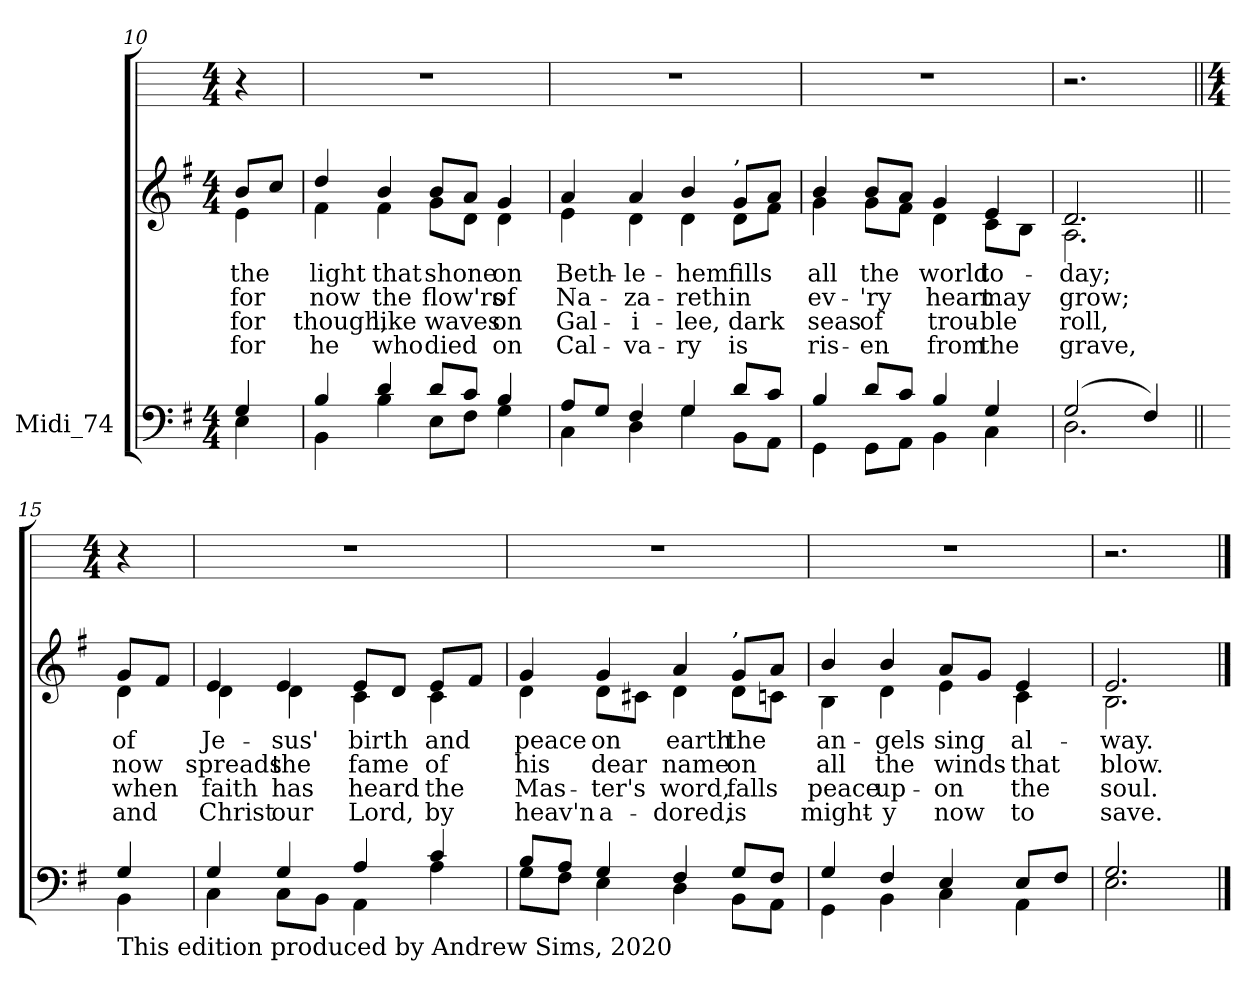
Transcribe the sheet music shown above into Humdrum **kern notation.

**kern	**kern	**text	**text	**text	**text	**kern
*part3	*part2	*part2	*part2	*part2	*part2	*part1
*staff3	*staff2	*staff2	*staff2	*staff2	*staff2	*staff1
*I"Midi_74	*	*	*	*	*	*
!!LO:LB:g=z
*clefF4	*clefG2	*	*	*	*	*
*k[f#]	*k[f#]	*	*	*	*	*
*G:	*G:	*	*	*	*	*
*M4/4	*M4/4	*	*	*	*	*M4/4
=10	=10	=10	=10	=10	=10	=10
*^	*	*	*	*	*	*
!	!	!	!LO:LY:b	!LO:LY:b	!LO:LY:b	!LO:LY:b	!
*	*	*^	*	*	*	*	*
4G/	4E\	8b/L	4e\	the	for	for	for	4r
.	.	8cc/J	.	.	.	.	.	.
=11	=11	=11	=11	=11	=11	=11	=11	=11
!	!	!	!	!LO:LY:b	!LO:LY:b	!LO:LY:b	!LO:LY:b	!
4B/	4BB\	4dd/	4f#\	light	now	though,	he	1r
!	!	!	!	!LO:LY:b	!LO:LY:b	!LO:LY:b	!LO:LY:b	!
4d	4B\	4b/	4f#\	that	the	like	who	.
!	!	!	!	!LO:LY:b	!LO:LY:b	!LO:LY:b	!LO:LY:b	!
8dL	8E\L	8b/L	8g\L	shone	flow'rs	waves	died	.
8cJ	8F#\J	8a/J	8d\J	.	.	.	.	.
!	!	!	!	!LO:LY:b	!LO:LY:b	!LO:LY:b	!LO:LY:b	!
4B/	4G\	4g/	4d\	on	of	on	on	.
=12	=12	=12	=12	=12	=12	=12	=12	=12
!	!	!	!	!LO:LY:b	!LO:LY:b	!LO:LY:b	!LO:LY:b	!
8A/L	4C\	4a/	4e\	Beth-	-Na-	-Gal-	-Cal-	1r
8G/J	.	.	.	.	.	.	.	.
!	!	!	!	!LO:LY:b	!LO:LY:b	!LO:LY:b	!LO:LY:b	!
4F#/	4D\	4a/	4d\	-le-	-za-	-i-	-va-	.
!	!	!	!	!LO:LY:b	!LO:LY:b	!LO:LY:b	!LO:LY:b	!
4G/	4G\	4b/	4d\	-hem	reth	lee,	ry	.
!	!	!LO:TX:a:t=,	!	!	!	!	!	!
!	!	!	!	!LO:LY:b	!LO:LY:b	!LO:LY:b	!LO:LY:b	!
8dL	8BB\L	8g/L	8d\L	fills	in	dark	is	.
8cJ	8AA\J	8a/J	8f#\J	.	.	.	.	.
=13	=13	=13	=13	=13	=13	=13	=13	=13
!	!	!	!	!LO:LY:b	!LO:LY:b	!LO:LY:b	!LO:LY:b	!
4B/	4GG\	4b/	4g\	all	ev-	-seas	ris-	1r
!	!	!	!	!LO:LY:b	!LO:LY:b	!LO:LY:b	!LO:LY:b	!
8dL	8GG\L	8b/L	8g\L	-the	'ry	of	en	.
8cJ	8AA\J	8a/J	8f#\J	.	.	.	.	.
!	!	!	!	!LO:LY:b	!LO:LY:b	!LO:LY:b	!LO:LY:b	!
4B/	4BB\	4g/	4d\	world	heart	trou-	-from	.
!	!	!	!	!LO:LY:b	!LO:LY:b	!LO:LY:b	!LO:LY:b	!
4G/	4C\	4e/	8c\L	to-	-may	ble	the	.
.	.	.	8B\J	.	.	.	.	.
=14	=14	=14	=14	=14	=14	=14	=14	=14
!	!	!	!	!LO:LY:b	!LO:LY:b	!LO:LY:b	!LO:LY:b	!
(>2G/	2.D\	2.d/	2.A	day;	grow;	roll,	grave,	2.r
4F#/)	.	.	.	.	.	.	.	.
!!LO:LB:g=z
=15||	=15||	=15||	=15||	=15||	=15||	=15||	=15||	=15||
*	*	*	*	*	*	*	*	*M4/4
!LO:TX:b:t=This edition produced by Andrew Sims, 2020	!	!	!	!	!	!	!	!
!	!	!	!	!LO:LY:b	!LO:LY:b	!LO:LY:b	!LO:LY:b	!
4G/	4BB\	8g/L	4d\	of	now	when	and	4r
.	.	8f#/J	.	.	.	.	.	.
=16	=16	=16	=16	=16	=16	=16	=16	=16
!	!	!	!	!LO:LY:b	!LO:LY:b	!LO:LY:b	!LO:LY:b	!
4G/	4C\	4e/	4d\	Je-	-spreads	faith	Christ	1r
!	!	!	!	!LO:LY:b	!LO:LY:b	!LO:LY:b	!LO:LY:b	!
4G/	8C\L	4e/	4d\	sus'	the	has	our	.
.	8BB\J	.	.	.	.	.	.	.
!	!	!	!	!LO:LY:b	!LO:LY:b	!LO:LY:b	!LO:LY:b	!
4A/	4AA\	8e/L	4c\	birth	fame	heard	Lord,	.
.	.	8d/J	.	.	.	.	.	.
!	!	!	!	!LO:LY:b	!LO:LY:b	!LO:LY:b	!LO:LY:b	!
4c	4A\	8e/L	4c\	and	of	the	by	.
.	.	8f#/J	.	.	.	.	.	.
=17	=17	=17	=17	=17	=17	=17	=17	=17
!	!	!	!	!LO:LY:b	!LO:LY:b	!LO:LY:b	!LO:LY:b	!
8B/L	8G\L	4g/	4d\	peace	his	Mas-	-heav'n	1r
8A/J	8F#\J	.	.	.	.	.	.	.
!	!	!	!	!LO:LY:b	!LO:LY:b	!LO:LY:b	!LO:LY:b	!
4G/	4E\	4g/	8d\L	on	dear	ter's	a-	.
.	.	.	8c#X\J	.	.	.	.	.
!	!	!	!	!LO:LY:b	!LO:LY:b	!LO:LY:b	!LO:LY:b	!
4F#/	4D\	4a/	4d\	-earth	name	word,	dored,	.
!	!	!LO:TX:a:t=,	!	!	!	!	!	!
!	!	!	!	!LO:LY:b	!LO:LY:b	!LO:LY:b	!LO:LY:b	!
8G/L	8BB\L	8g/L	8d\L	the	on	falls	is	.
8F#/J	8AA\J	8a/J	8cn\J	.	.	.	.	.
=18	=18	=18	=18	=18	=18	=18	=18	=18
!	!	!	!	!LO:LY:b	!LO:LY:b	!LO:LY:b	!LO:LY:b	!
4G/	4GG\	4b/	4B\	an-	-all	peace	might-	1r
!	!	!	!	!LO:LY:b	!LO:LY:b	!LO:LY:b	!LO:LY:b	!
4F#/	4BB\	4b/	4d\	-gels	the	up-	-y	.
!	!	!	!	!LO:LY:b	!LO:LY:b	!LO:LY:b	!LO:LY:b	!
4E/	4C\	8a/L	4e\	sing	winds	on	now	.
.	.	8g/J	.	.	.	.	.	.
!	!	!	!	!LO:LY:b	!LO:LY:b	!LO:LY:b	!LO:LY:b	!
8E/L	4AA\	4e/	4c\	al-	-that	the	to	.
8F#/J	.	.	.	.	.	.	.	.
=19	=19	=19	=19	=19	=19	=19	=19	=19
!	!	!	!	!LO:LY:b	!LO:LY:b	!LO:LY:b	!LO:LY:b	!
2.G/	2.E\	2.e/	2.B\	way.	blow.	soul.	save.	2.r
*v	*v	*	*	*	*	*	*	*
*	*v	*v	*	*	*	*	*
==	==	==	==	==	==	==
*-	*-	*-	*-	*-	*-	*-
